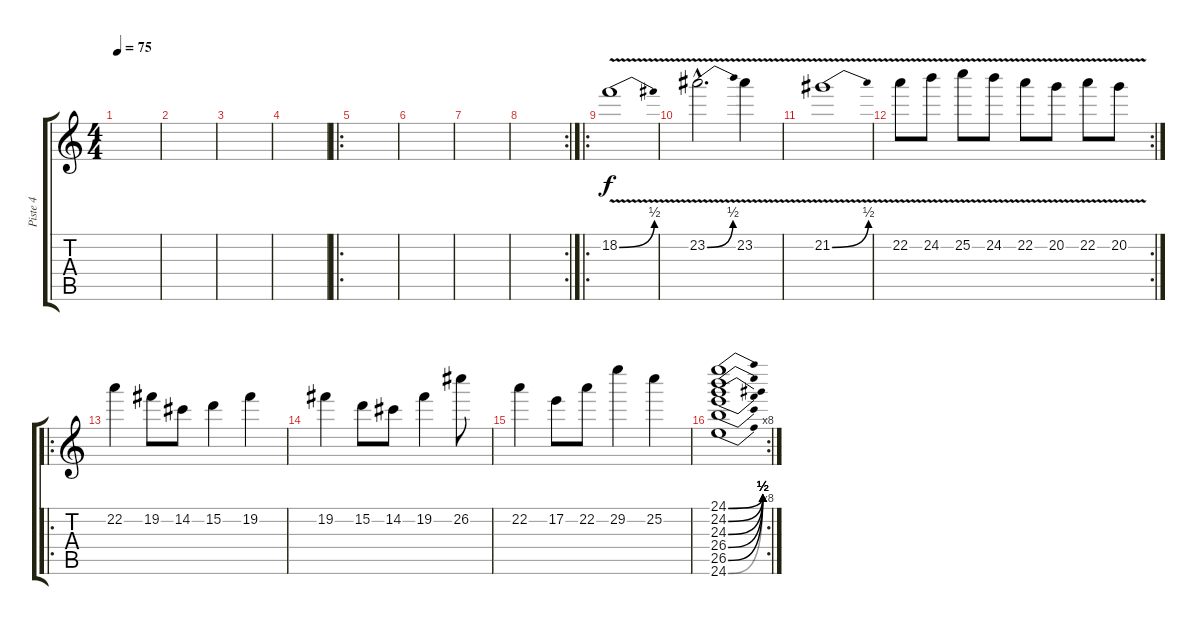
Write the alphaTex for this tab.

\track ("Piste 4" "Piste 4") {instrument electricguitarclean}
\staff {score tabs}
\tuning (E4 B3 G3 D3 A2 E2) {hide}
\ts (4 4)
\tempo 75
\clef g2
\ks c
|
|
|
|
\ro
|
|
|
\rc 2
|
\ro
18.2{be (bend 0 0 60 2) v}.1 |
23.2{be (bend 0 0 60 2) v hac}.2{d} 23.2{v}.4 |
21.2{be (bend 0 0 60 2) v}.1 |
\rc 2
22.2{v}.8 24.2{v}.8 25.2{v}.8 24.2{v}.8 22.2{v}.8 20.2{v}.8 22.2{v}.8 20.2{v}.8 |
\ro
22.2.4 19.2.8 14.2.8 15.2.4 19.2.4 |
19.2.4 15.2.8 14.2.8 19.2.4 26.2.8 |
22.2.4 17.2.8 22.2.8 29.2.4 25.2.4 |
\rc 8
(24.1{be (bend 0 0 60 2)} 24.2{be (bend 0 0 60 2)} 24.3{be (bend 0 0 60 2)} 26.4{be (bend 0 0 60 2)} 26.5{be (bend 0 0 60 2)} 24.6{be (bend 0 0 60 2)}).1
